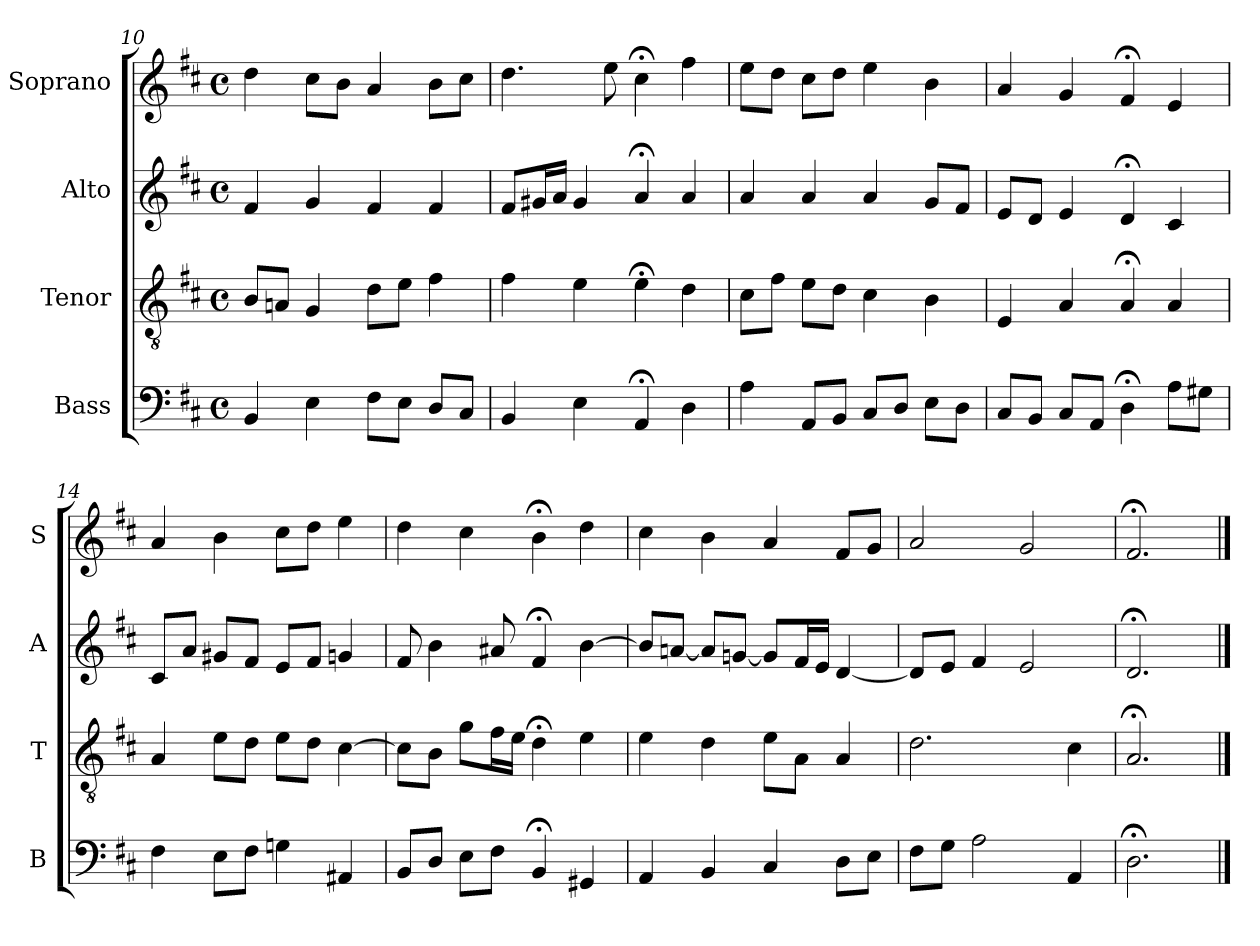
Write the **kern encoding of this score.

**kern	**kern	**kern	**kern
*part4	*part3	*part2	*part1
*staff4	*staff3	*staff2	*staff1
*I"Bass	*I"Tenor	*I"Alto	*I"Soprano
*I'B	*I'T	*I'A	*I'S
*clefF4	*clefGv2	*clefG2	*clefG2
*k[f#c#]	*k[f#c#]	*k[f#c#]	*k[f#c#]
*D:	*D:	*D:	*D:
*M4/4	*M4/4	*M4/4	*M4/4
*met(c)	*met(c)	*met(c)	*met(c)
=10	=10	=10	=10
4BB	8BL	4f#	4dd
.	8AnJ	.	.
4E	4G	4g	8cc#L
.	.	.	8bJ
8F#L	8dL	4f#	4a
8EJ	8eJ	.	.
8DL	4f#	4f#	8bL
8C#J	.	.	8cc#J
=11	=11	=11	=11
4BB	4f#	8f#L	4.dd
.	.	16g#XL	.
.	.	16aJJ	.
4E	4e	4g#	.
.	.	.	8ee
4AA;<	4e;<	4a;<	4cc#;<
4D	4d	4a	4ff#
=12	=12	=12	=12
4A	8c#L	4a	8eeL
.	8f#J	.	8ddJ
8AAL	8eL	4a	8cc#L
8BBJ	8dJ	.	8ddJ
8C#L	4c#	4a	4ee
8DJ	.	.	.
8EL	4B	8gL	4b
8DJ	.	8f#J	.
=13	=13	=13	=13
8C#L	4E	8eL	4a
8BBJ	.	8dJ	.
8C#L	4A	4e	4g
8AAJ	.	.	.
4D;<	4A;<	4d;<	4f#;<
8AL	4A	4c#	4e
8G#XJ	.	.	.
=14	=14	=14	=14
4F#	4A	8c#L	4a
.	.	8aJ	.
8EL	8eL	8g#XL	4b
8F#J	8dJ	8f#J	.
4Gn	8eL	8eL	8cc#L
.	8dJ	8f#J	8ddJ
4AA#X	[4c#	4gn	4ee
=15	=15	=15	=15
8BBL	8c#L]	8f#	4dd
8DJ	8BJ	4b	.
8EL	8gL	.	4cc#
8F#J	16f#L	8a#X	.
.	16eJJ	.	.
4BB;<	4d;<	4f#;<	4b;<
4GG#X	4e	[4b	4dd
=16	=16	=16	=16
4AA	4e	8bL]	4cc#
.	.	[8anJ	.
4BB	4d	8aL]	4b
.	.	[8gnJ	.
4C#	8eL	8gL]	4a
.	8AJ	16f#L	.
.	.	16eJJ	.
8DL	4A	[4d	8f#L
8EJ	.	.	8gJ
=17	=17	=17	=17
8F#L	2.d	8dL]	2a
8GJ	.	8eJ	.
2A	.	4f#	.
.	.	2e	2g
4AA	4c#	.	.
=18	=18	=18	=18
2.D;<	2.A;<	2.d;<	2.f#;<
==	==	==	==
*-	*-	*-	*-
